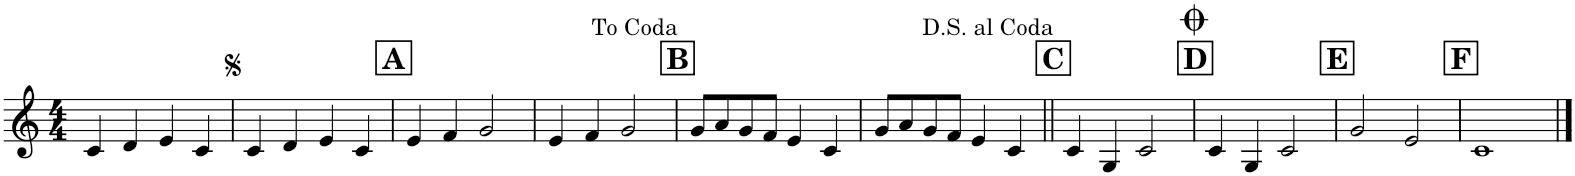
**kern
*part1
*staff1
*I"Piano
*I'Pno.
*clefG2
*k[]
*M4/4
=1
4c/
4d/
4e/
4c/
=2
4c/
4d/
4e/
4c/
!!LO:REH:place=s1:a:B:cj:fs=14:t=A
=3
4e/
4f/
2g/
=4
4e/
4f/
2g/
!!LO:REH:place=s1:a:B:cj:fs=14:t=B
=5
8g/L
8a/
8g/
8f/J
4e/
4c/
=6
8g/L
8a/
8g/
8f/J
4e/
4c/
!!LO:REH:place=s1:a:B:cj:fs=14:t=C
=7||
4c/
4G/
2c/
!!LO:REH:place=s1:a:B:cj:fs=14:t=D
=8
4c/
4G/
2c/
!!LO:REH:place=s1:a:B:cj:fs=14:t=E
=9
2g/
2e/
!!LO:REH:place=s1:a:B:cj:fs=14:t=F
=10
1c
==
*-
